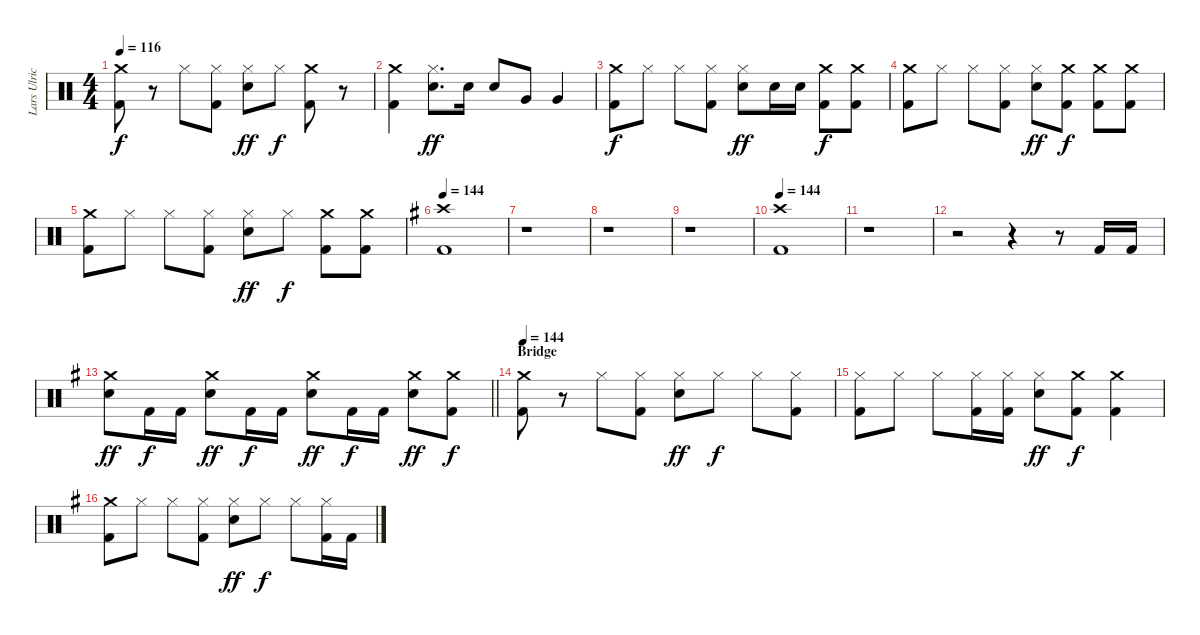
\track ("Lars Ulrich" "Lars Ulric") {instrument percussion}
\staff {score}
\articulation defaults
\ts (4 4)
\tempo 116
\clef neutral
\ks aminor
("Crash medium (hit)" "Kick (hit) 2").8{dy f} r.8 "Hi-Hat (closed)".8 ("Hi-Hat (closed)" "Kick (hit) 2").8 ("Hi-Hat (closed)" "Snare (hit) 2").8{dy ff} "Hi-Hat (closed)".8{dy f} ("Crash medium (hit)" "Kick (hit) 2").8 r.8 |
("Crash medium (hit)" "Kick (hit) 2").4 ("Hi-Hat (closed)" "Snare (hit) 2").8{d dy ff} "Snare (hit) 2".16 "Snare (hit) 2".8 "Very Low Tom (hit)".8 "Very Low Tom (hit)".4 |
("Crash medium (hit)" "Kick (hit) 2").8{dy f} "Hi-Hat (closed)".8 "Hi-Hat (closed)".8 ("Hi-Hat (closed)" "Kick (hit) 2").8 ("Hi-Hat (closed)" "Snare (hit) 2").8{dy ff} "Snare (hit) 2".16 "Snare (hit) 2".16 ("Crash medium (hit)" "Kick (hit) 2").8{dy f} ("Crash medium (hit)" "Kick (hit) 2").8 |
("Crash medium (hit)" "Kick (hit) 2").8 "Hi-Hat (closed)".8 "Hi-Hat (closed)".8 ("Hi-Hat (closed)" "Kick (hit) 2").8 ("Hi-Hat (closed)" "Snare (hit) 2").8{dy ff} ("Crash medium (hit)" "Kick (hit) 2").8{dy f} ("Crash medium (hit)" "Kick (hit) 2").8 ("Crash medium (hit)" "Kick (hit) 2").8 |
("Crash medium (hit)" "Kick (hit) 2").8 "Hi-Hat (closed)".8 "Hi-Hat (closed)".8 ("Hi-Hat (closed)" "Kick (hit) 2").8 ("Hi-Hat (closed)" "Snare (hit) 2").8{dy ff} "Hi-Hat (closed)".8{dy f} ("Crash medium (hit)" "Kick (hit) 2").8 ("Crash medium (hit)" "Kick (hit) 2").8 |
\tempo 144
\ks eminor
("Crash high (hit)" "Kick (hit) 2").1 |
r.1 |
r.1 |
r.1 |
\tempo 144
("Crash high (hit)" "Kick (hit) 2").1 |
r.1 |
r.2 r.4 r.8 "Kick (hit) 2".16 "Kick (hit) 2".16 |
\barLineRight lightlight
("Crash medium (hit)" "Snare (hit) 2").8{dy ff} "Kick (hit) 2".16{dy f} "Kick (hit) 2".16 ("Crash medium (hit)" "Snare (hit) 2").8{dy ff} "Kick (hit) 2".16{dy f} "Kick (hit) 2".16 ("Crash medium (hit)" "Snare (hit) 2").8{dy ff} "Kick (hit) 2".16{dy f} "Kick (hit) 2".16 ("Crash medium (hit)" "Snare (hit) 2").8{dy ff} ("Crash medium (hit)" "Kick (hit) 2").8{dy f} |
\section ("" "Bridge")
\tempo 144
("Crash medium (hit)" "Kick (hit) 2").8 r.8 "Hi-Hat (closed)".8 ("Hi-Hat (closed)" "Kick (hit) 2").8 ("Hi-Hat (closed)" "Snare (hit) 2").8{dy ff} "Hi-Hat (closed)".8{dy f} "Hi-Hat (closed)".8 ("Hi-Hat (closed)" "Kick (hit) 2").8 |
("Hi-Hat (closed)" "Kick (hit) 2").8 "Hi-Hat (closed)".8 "Hi-Hat (closed)".8 ("Hi-Hat (closed)" "Kick (hit) 2").16 ("Hi-Hat (closed)" "Kick (hit) 2").16 ("Hi-Hat (closed)" "Snare (hit) 2").8{dy ff} ("Crash medium (hit)" "Kick (hit) 2").8{dy f} ("Crash medium (hit)" "Kick (hit) 2").4 |
("Crash medium (hit)" "Kick (hit) 2").8 "Hi-Hat (closed)".8 "Hi-Hat (closed)".8 ("Hi-Hat (closed)" "Kick (hit) 2").8 ("Hi-Hat (closed)" "Snare (hit) 2").8{dy ff} "Hi-Hat (closed)".8{dy f} "Hi-Hat (closed)".8 ("Hi-Hat (closed)" "Kick (hit) 2").16 "Kick (hit) 2".16
